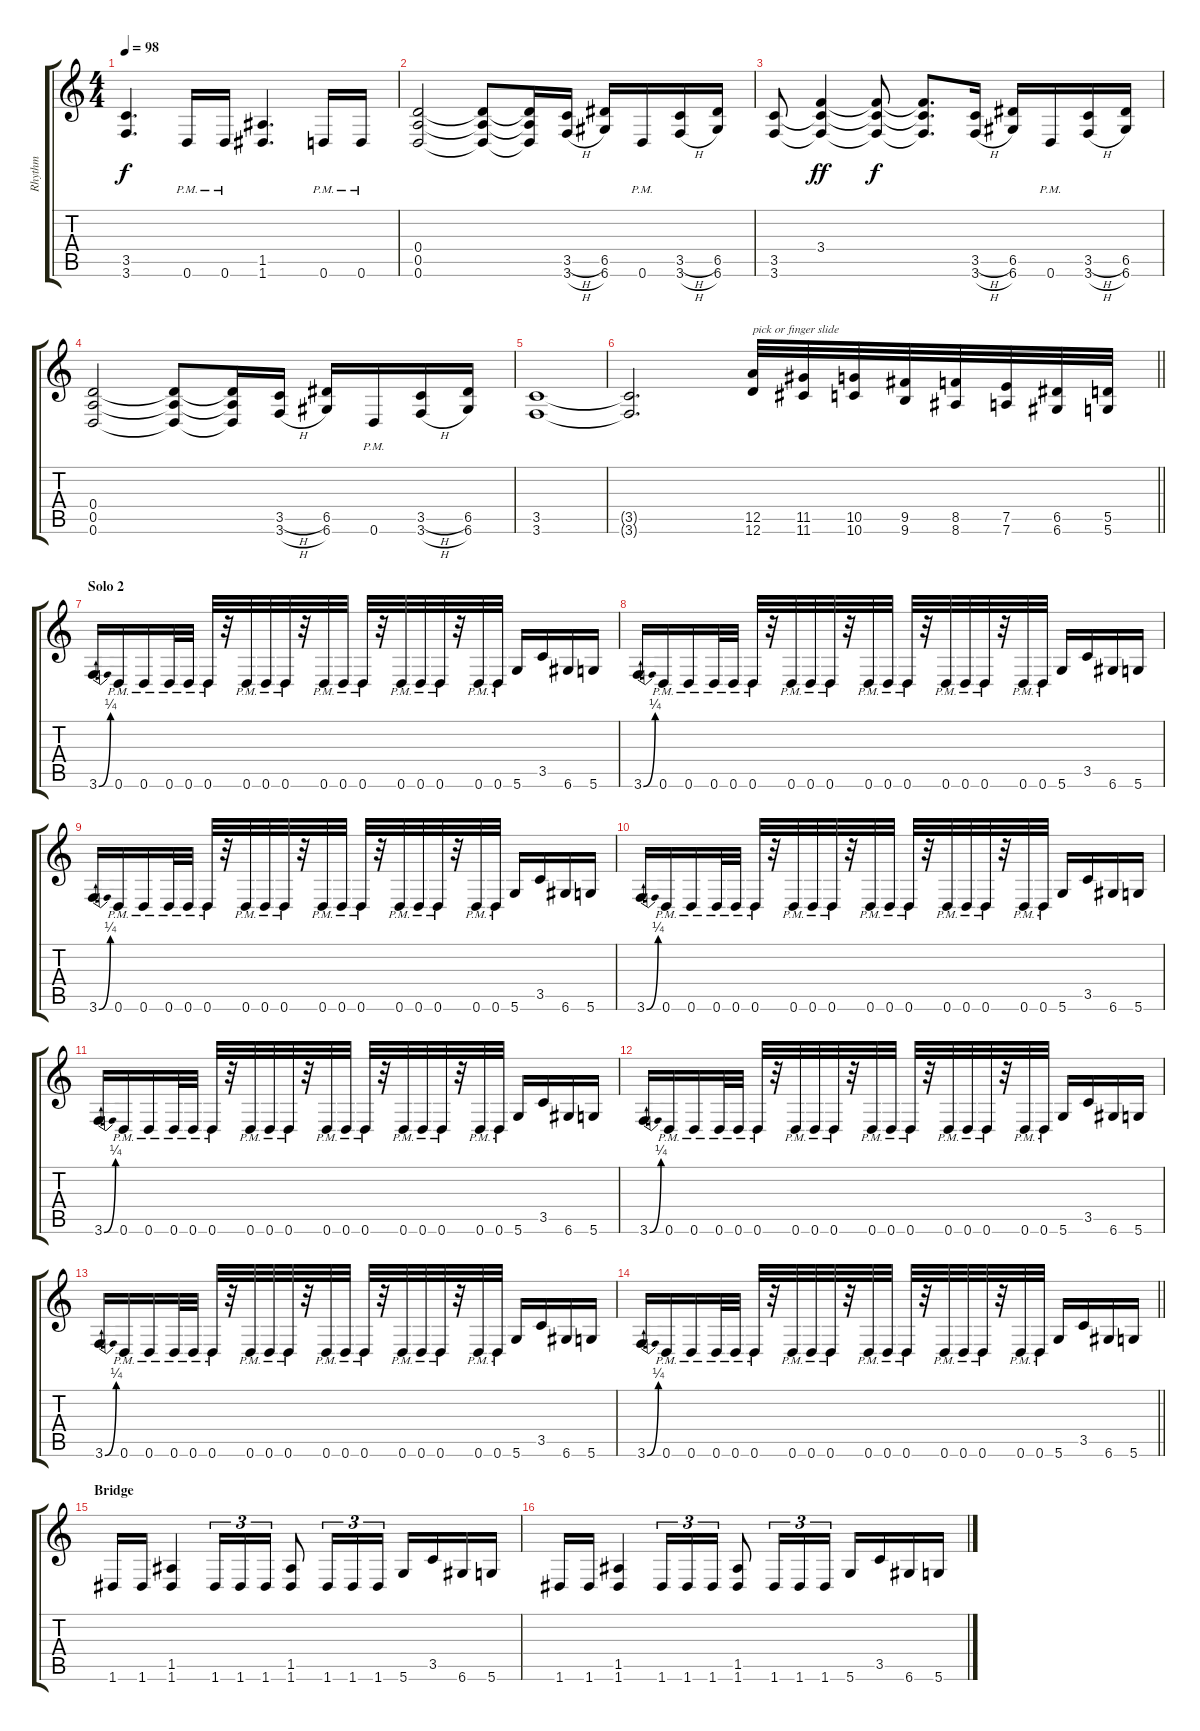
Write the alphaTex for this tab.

\track ("Rhythm" "Rhythm") {instrument distortionguitar}
\staff {score tabs}
\tuning (E4 B3 G3 D3 A2 D2) {hide}
\ts (4 4)
\tempo 98
\clef g2
\ks c
(3.5 3.6).4{d dy f} 0.6{pm}.16 0.6{pm}.16 (1.5 1.6).4{d} 0.6{pm}.16 0.6{pm}.16 |
(0.4 0.5 0.6).2 (0.4{t} 0.5{t} 0.6{t}).8 (0.4{t} 0.5{t} 0.6{t}).16 (3.5{h} 3.6{h}).16 (6.5 6.6).16 0.6{pm}.16 (3.5{h} 3.6{h}).16 (6.5 6.6).16 |
(3.5 3.6).8 (3.4 3.5{t} 3.6{t}).4{dy ff} (3.4{t} 3.5{t} 3.6{t}).8{dy f} (3.4{t} 3.5{t} 3.6{t}).8{d} (3.5{h} 3.6{h}).16 (6.5 6.6).16 0.6{pm}.16 (3.5{h} 3.6{h}).16 (6.5 6.6).16 |
(0.4 0.5 0.6).2 (0.4{t} 0.5{t} 0.6{t}).8 (0.4{t} 0.5{t} 0.6{t}).16 (3.5{h} 3.6{h}).16 (6.5 6.6).16 0.6{pm}.16 (3.5{h} 3.6{h}).16 (6.5 6.6).16 |
(3.5 3.6).1 |
\barLineRight lightlight
(3.5{t} 3.6{t}).2{d} (12.5 12.6).32{txt "pick or finger slide"} (11.5 11.6).32 (10.5 10.6).32 (9.5 9.6).32 (8.5 8.6).32 (7.5 7.6).32 (6.5 6.6).32 (5.5 5.6).32 |
\section ("" "Solo 2")
3.6{be (bend 0 0 60 1)}.16 0.6{pm}.16 0.6{pm}.16 0.6{pm}.32 0.6{pm}.32 0.6{pm}.32 r.32 0.6{pm}.32 0.6{pm}.32 0.6{pm}.32 r.32 0.6{pm}.32 0.6{pm}.32 0.6{pm}.32 r.32 0.6{pm}.32 0.6{pm}.32 0.6{pm}.32 r.32 0.6{pm}.32 0.6{pm}.32 5.6.16 3.5.16 6.6.16 5.6.16 |
3.6{be (bend 0 0 60 1)}.16 0.6{pm}.16 0.6{pm}.16 0.6{pm}.32 0.6{pm}.32 0.6{pm}.32 r.32 0.6{pm}.32 0.6{pm}.32 0.6{pm}.32 r.32 0.6{pm}.32 0.6{pm}.32 0.6{pm}.32 r.32 0.6{pm}.32 0.6{pm}.32 0.6{pm}.32 r.32 0.6{pm}.32 0.6{pm}.32 5.6.16 3.5.16 6.6.16 5.6.16 |
3.6{be (bend 0 0 60 1)}.16 0.6{pm}.16 0.6{pm}.16 0.6{pm}.32 0.6{pm}.32 0.6{pm}.32 r.32 0.6{pm}.32 0.6{pm}.32 0.6{pm}.32 r.32 0.6{pm}.32 0.6{pm}.32 0.6{pm}.32 r.32 0.6{pm}.32 0.6{pm}.32 0.6{pm}.32 r.32 0.6{pm}.32 0.6{pm}.32 5.6.16 3.5.16 6.6.16 5.6.16 |
3.6{be (bend 0 0 60 1)}.16 0.6{pm}.16 0.6{pm}.16 0.6{pm}.32 0.6{pm}.32 0.6{pm}.32 r.32 0.6{pm}.32 0.6{pm}.32 0.6{pm}.32 r.32 0.6{pm}.32 0.6{pm}.32 0.6{pm}.32 r.32 0.6{pm}.32 0.6{pm}.32 0.6{pm}.32 r.32 0.6{pm}.32 0.6{pm}.32 5.6.16 3.5.16 6.6.16 5.6.16 |
3.6{be (bend 0 0 60 1)}.16 0.6{pm}.16 0.6{pm}.16 0.6{pm}.32 0.6{pm}.32 0.6{pm}.32 r.32 0.6{pm}.32 0.6{pm}.32 0.6{pm}.32 r.32 0.6{pm}.32 0.6{pm}.32 0.6{pm}.32 r.32 0.6{pm}.32 0.6{pm}.32 0.6{pm}.32 r.32 0.6{pm}.32 0.6{pm}.32 5.6.16 3.5.16 6.6.16 5.6.16 |
3.6{be (bend 0 0 60 1)}.16 0.6{pm}.16 0.6{pm}.16 0.6{pm}.32 0.6{pm}.32 0.6{pm}.32 r.32 0.6{pm}.32 0.6{pm}.32 0.6{pm}.32 r.32 0.6{pm}.32 0.6{pm}.32 0.6{pm}.32 r.32 0.6{pm}.32 0.6{pm}.32 0.6{pm}.32 r.32 0.6{pm}.32 0.6{pm}.32 5.6.16 3.5.16 6.6.16 5.6.16 |
3.6{be (bend 0 0 60 1)}.16 0.6{pm}.16 0.6{pm}.16 0.6{pm}.32 0.6{pm}.32 0.6{pm}.32 r.32 0.6{pm}.32 0.6{pm}.32 0.6{pm}.32 r.32 0.6{pm}.32 0.6{pm}.32 0.6{pm}.32 r.32 0.6{pm}.32 0.6{pm}.32 0.6{pm}.32 r.32 0.6{pm}.32 0.6{pm}.32 5.6.16 3.5.16 6.6.16 5.6.16 |
\barLineRight lightlight
3.6{be (bend 0 0 60 1)}.16 0.6{pm}.16 0.6{pm}.16 0.6{pm}.32 0.6{pm}.32 0.6{pm}.32 r.32 0.6{pm}.32 0.6{pm}.32 0.6{pm}.32 r.32 0.6{pm}.32 0.6{pm}.32 0.6{pm}.32 r.32 0.6{pm}.32 0.6{pm}.32 0.6{pm}.32 r.32 0.6{pm}.32 0.6{pm}.32 5.6.16 3.5.16 6.6.16 5.6.16 |
\section ("" "Bridge")
1.6.16 1.6.16 (1.5 1.6).4 1.6.16{tu (3 2)} 1.6.16{tu (3 2)} 1.6.16{tu (3 2)} (1.5 1.6).8 1.6.16{tu (3 2)} 1.6.16{tu (3 2)} 1.6.16{tu (3 2)} 5.6.16 3.5.16 6.6.16 5.6.16 |
1.6.16 1.6.16 (1.5 1.6).4 1.6.16{tu (3 2)} 1.6.16{tu (3 2)} 1.6.16{tu (3 2)} (1.5 1.6).8 1.6.16{tu (3 2)} 1.6.16{tu (3 2)} 1.6.16{tu (3 2)} 5.6.16 3.5.16 6.6.16 5.6.16
